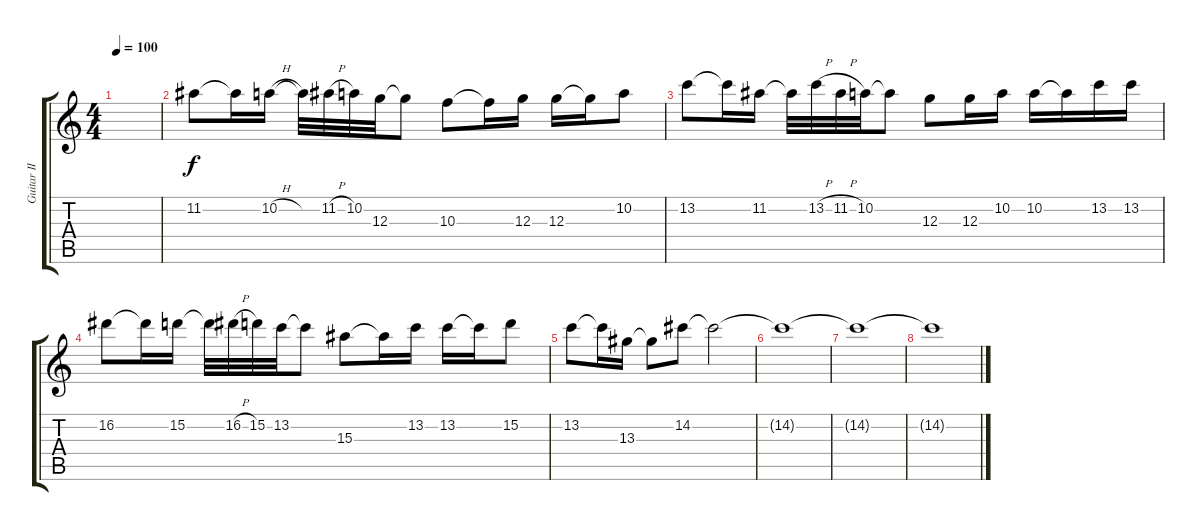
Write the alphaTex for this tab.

\track ("Guitar II" "Guitar II") {instrument distortionguitar}
\staff {score tabs}
\tuning (E4 B3 G3 D3 A2 E2) {hide}
\ts (4 4)
\tempo 100
\clef g2
\ks c
|
11.2.8 11.2{t}.16 10.2{h}.16 10.2{t}.32 11.2{h}.32 10.2.32 12.3.32 12.3{t}.8 10.3.8 10.3{t}.16 12.3.16 12.3.16 12.3{t}.16 10.2.8 |
13.2.8 13.2{t}.16 11.2.16 11.2{t}.32 13.2{h}.32 11.2{h}.32 10.2.32 10.2{t}.8 12.3.8 12.3.16 10.2.16 10.2.16 10.2{t}.16 13.2.16 13.2.16 |
16.2.8 16.2{t}.16 15.2.16 15.2{t}.32 16.2{h}.32 15.2.32 13.2.32 13.2{t}.8 15.3.8 15.3{t}.16 13.2.16 13.2.16 13.2{t}.16 15.2.8 |
13.2.8 13.2{t}.16 13.3.16 13.3{t}.8 14.2.8 14.2{t}.2 |
14.2{t}.1 |
14.2{t}.1 |
14.2{t}.1
